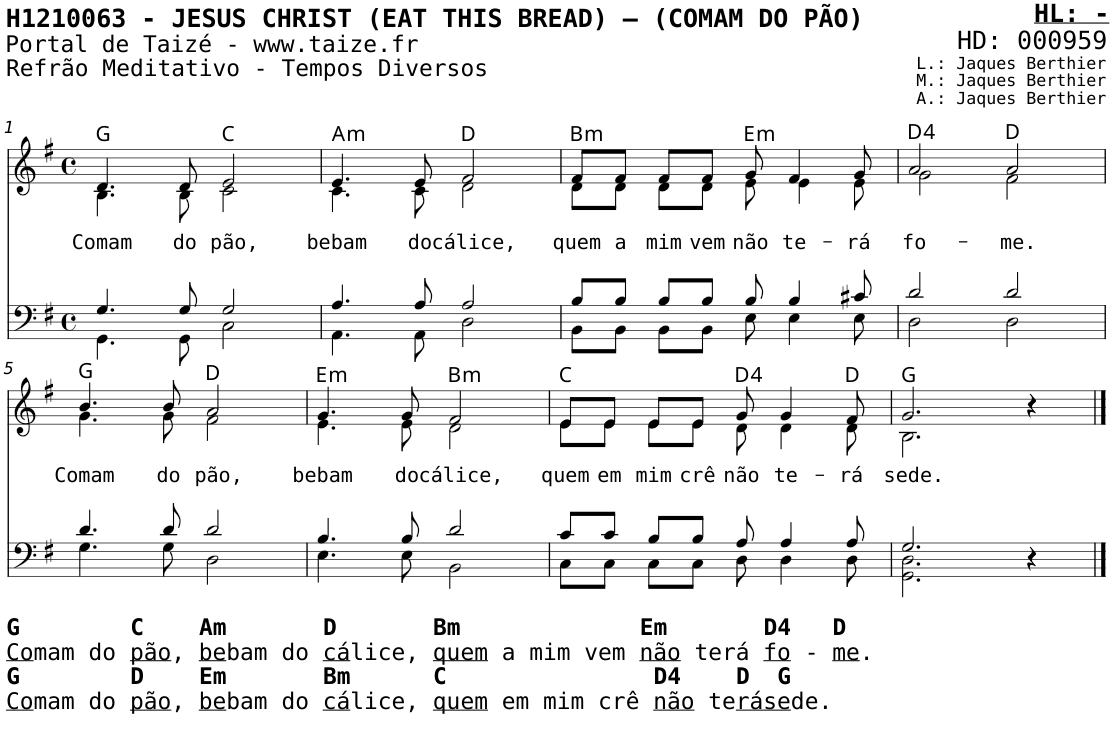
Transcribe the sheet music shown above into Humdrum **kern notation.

**kern	**kern	**text	**harte
*part2	*part1	*part1	*part1
*staff2	*staff1	*staff1	*
*I"Homens	*I"Mulheres	*	*
*stria5	*stria5	*	*
*clefF4	*clefG2	*	*
*k[f#]	*k[f#]	*	*
*M4/4	*M4/4	*	*
*met(c)	*met(c)	*	*
=1	=1	=1	=1
*^	*	*	*
*	*^	*	*	*
!	!	!	!	!LO:LY:b	!
*	*	*	*^	*	*
1ryy	4.G/	4.GG\	4.d/	4.B\	Comam	G:maj
!	!	!	!	!	!LO:LY:b	!
.	8G/	8GG\	8d/	8B\	do	.
!	!	!	!	!	!LO:LY:b	!
.	2G/	2C\	2e/	2c\	pão,	C:maj
=2	=2	=2	=2	=2	=2	=2
!	!	!	!	!	!LO:LY:b	!LO:H:kt=m
1ryy	4.A/	4.AA\	4.e/	4.c\	bebam	A:min
!	!	!	!	!	!LO:LY:b	!
.	8A/	8AA\	8e/	8c\	do	.
!	!	!	!	!	!LO:LY:b	!
.	2A/	2D\	2f#/	2d\	cálice,	D:maj
=3	=3	=3	=3	=3	=3	=3
!	!	!	!	!	!LO:LY:b	!LO:H:kt=m
1ryy	8B/L	8BB\L	8f#/L	8d\L	quem	B:min
!	!	!	!	!	!LO:LY:b	!
.	8B/J	8BB\J	8f#/J	8d\J	a	.
!	!	!	!	!	!LO:LY:b	!
.	8B/L	8BB\L	8f#/L	8d\L	mim	.
!	!	!	!	!	!LO:LY:b	!
.	8B/J	8BB\J	8f#/J	8d\J	vem	.
!	!	!	!	!	!LO:LY:b	!LO:H:kt=m
.	8B/	8E\	8g/	8e\	não	E:min
!	!	!	!	!	!LO:LY:b	!
.	4B/	4E\	4f#/	4e\	te-	.
!	!	!	!	!	!LO:LY:b	!
.	8c#X/	8E\	8g/	8e\	-rá	.
=4	=4	=4	=4	=4	=4	=4
!	!	!	!	!	!LO:LY:b	!
1ryy	2d/	2D\	2a/	2g\	fo-	D:maj(4)
!	!	!	!	!	!LO:LY:b	!
.	2d/	2D\	2a/	2f#\	-me.	D:maj
!!LO:LB:g=z	!!
=5	=5	=5	=5	=5	=5	=5
!LO:TX:b:B:t=G        C    Am       D       Bm             Em       D4   D	!	!	!	!	!	!
!LO:TX:b:t=Co	!	!	!	!	!	!
!LO:TX:b:t=mam do	!	!	!	!	!	!
!LO:TX:b:t=pão	!	!	!	!	!	!
!LO:TX:b:t=,	!	!	!	!	!	!
!LO:TX:b:t=be	!	!	!	!	!	!
!LO:TX:b:t=bam do	!	!	!	!	!	!
!LO:TX:b:t=cá	!	!	!	!	!	!
!LO:TX:b:t=lice,	!	!	!	!	!	!
!LO:TX:b:t=quem	!	!	!	!	!	!
!LO:TX:b:t=a mim vem	!	!	!	!	!	!
!LO:TX:b:t=não	!	!	!	!	!	!
!LO:TX:b:t=terá	!	!	!	!	!	!
!LO:TX:b:t=fo	!	!	!	!	!	!
!LO:TX:b:t=-	!	!	!	!	!	!
!LO:TX:b:t=me	!	!	!	!	!	!
!LO:TX:b:t=.	!	!	!	!	!	!
!LO:TX:b:B:t=G        D    Em       Bm      C               D4    D  G	!	!	!	!	!	!
!LO:TX:b:t=Co	!	!	!	!	!	!
!LO:TX:b:t=mam do	!	!	!	!	!	!
!LO:TX:b:t=pão	!	!	!	!	!	!
!LO:TX:b:t=,	!	!	!	!	!	!
!LO:TX:b:t=be	!	!	!	!	!	!
!LO:TX:b:t=bam do	!	!	!	!	!	!
!LO:TX:b:t=cá	!	!	!	!	!	!
!LO:TX:b:t=lice,	!	!	!	!	!	!
!LO:TX:b:t=quem	!	!	!	!	!	!
!LO:TX:b:t=em mim crê	!	!	!	!	!	!
!LO:TX:b:t=não	!	!	!	!	!	!
!LO:TX:b:t=te	!	!	!	!	!	!
!LO:TX:b:t=ráse	!	!	!	!	!	!
!LO:TX:b:t=de.	!	!	!	!	!	!
!	!	!	!	!	!LO:LY:b	!
1ryy	4.d/	4.G\	4.b/	4.g\	Comam	G:maj
!	!	!	!	!	!LO:LY:b	!
.	8d/	8G\	8b/	8g\	do	.
!	!	!	!	!	!LO:LY:b	!
.	2d/	2D\	2a/	2f#\	pão,	D:maj
=6	=6	=6	=6	=6	=6	=6
!	!	!	!	!	!LO:LY:b	!LO:H:kt=m
1ryy	4.B/	4.E\	4.g/	4.e\	bebam	E:min
!	!	!	!	!	!LO:LY:b	!
.	8B/	8E\	8g/	8e\	do	.
!	!	!	!	!	!LO:LY:b	!LO:H:kt=m
.	2d/	2BB\	2f#/	2d\	cálice,	B:min
=7	=7	=7	=7	=7	=7	=7
!	!	!	!	!	!LO:LY:b	!
1ryy	8c/L	8C\L	8e/L	8e\L	quem	C:maj
!	!	!	!	!	!LO:LY:b	!
.	8c/J	8C\J	8e/J	8e\J	em	.
!	!	!	!	!	!LO:LY:b	!
.	8B/L	8C\L	8e/L	8e\L	mim	.
!	!	!	!	!	!LO:LY:b	!
.	8B/J	8C\J	8e/J	8e\J	crê	.
!	!	!	!	!	!LO:LY:b	!
.	8A/	8D\	8g/	8d\	não	D:maj(4)
!	!	!	!	!	!LO:LY:b	!
.	4A/	4D\	4g/	4d\	te-	.
!	!	!	!	!	!LO:LY:b	!
.	8A/	8D\	8f#/	8d\	-rá	D:maj
=8	=8	=8	=8	=8	=8	=8
!	!	!	!	!	!LO:LY:b	!
1ryy	2.G/	2.GG\ 2.D\	2.g/	2.B\	sede.	G:maj
.	4r	4r	4r	4r	.	.
*v	*v	*v	*	*	*	*
*	*v	*v	*	*
==	==	==	==
*-	*-	*-	*-
